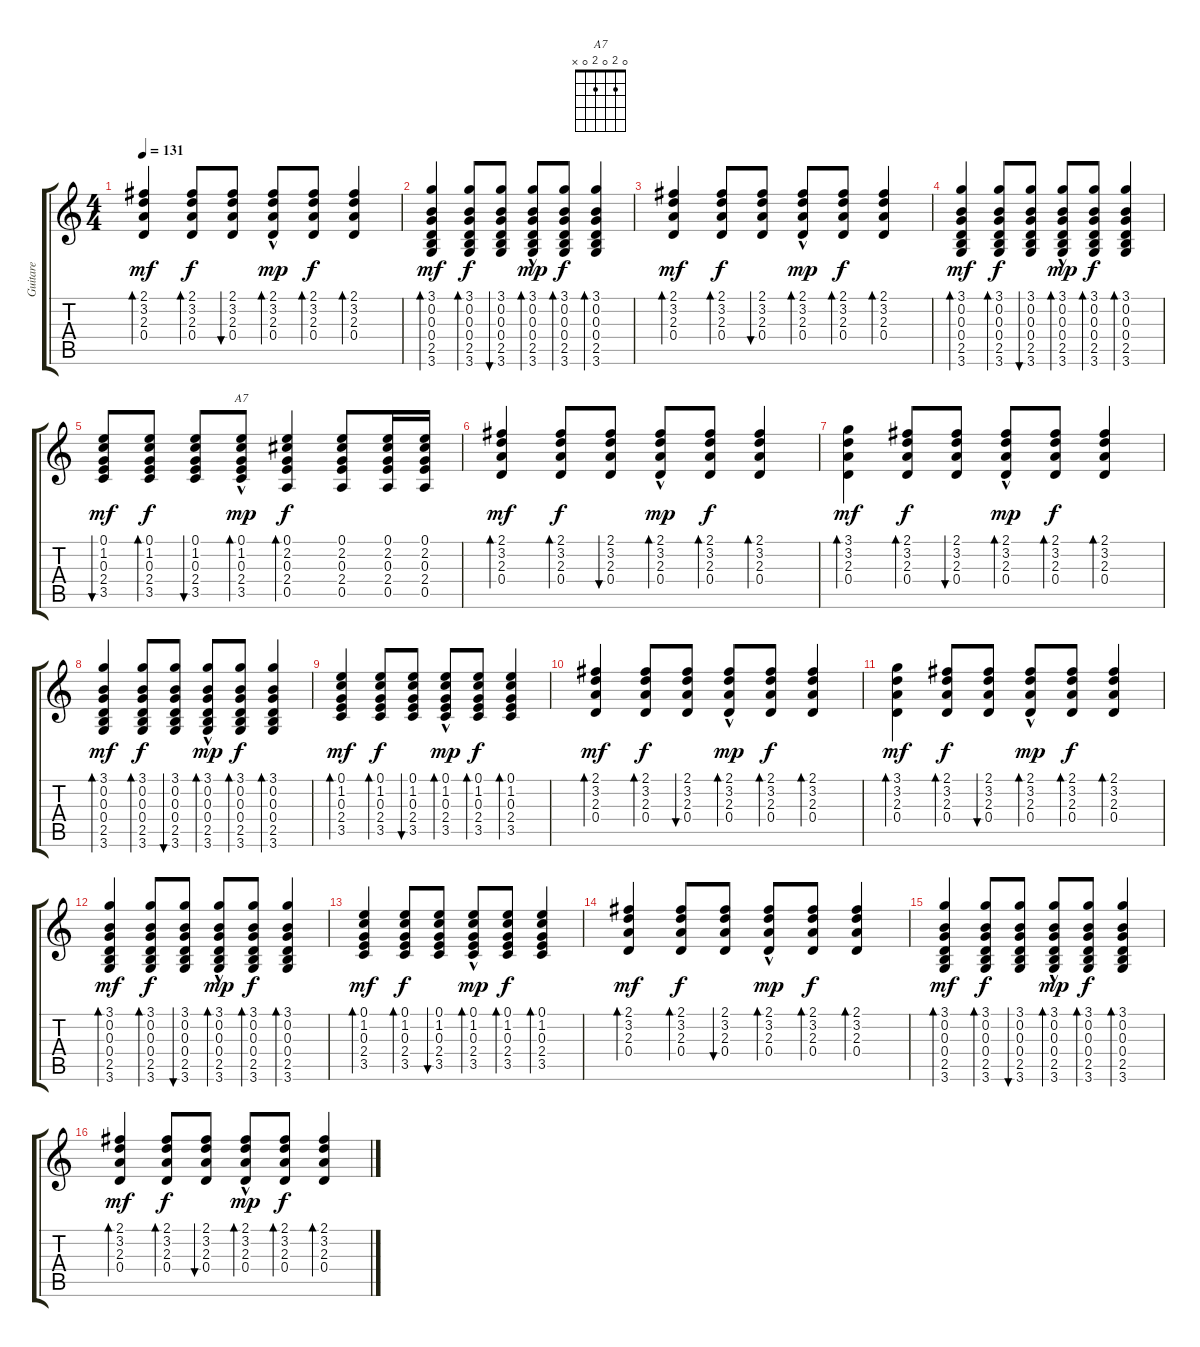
\track ("Guitare " "Guitare ") {instrument acousticguitarsteel}
\staff {score tabs}
\tuning (E4 B3 G3 D3 A2 E2) {hide}
\chord ("A7" 0 2 0 2 0 x)
\ts (4 4)
\tempo 131
\clef g2
\ks c
(2.1 3.2 2.3 0.4).4{bd 240 dy mf} (2.1 3.2 2.3 0.4).8{bd 120 dy f} (2.1 3.2 2.3 0.4).8{bu 60} (2.1 3.2 2.3 0.4{hac}).8{bd 60 dy mp} (2.1 3.2 2.3 0.4).8{bd 60 dy f} (2.1 3.2 2.3 0.4).4{bd 480} |
(3.1 0.2 0.3 0.4 2.5 3.6).4{bd 120 dy mf} (3.1 0.2 0.3 0.4 2.5 3.6).8{bd 120 dy f} (3.1 0.2 0.3 0.4 2.5 3.6).8{bu 120} (3.1 0.2 0.3 0.4{hac} 2.5 3.6).8{bd 120 dy mp} (3.1 0.2 0.3 0.4 2.5 3.6).8{bd 120 dy f} (3.1 0.2 0.3 0.4 2.5 3.6).4{bd 480} |
(2.1 3.2 2.3 0.4).4{bd 240 dy mf} (2.1 3.2 2.3 0.4).8{bd 120 dy f} (2.1 3.2 2.3 0.4).8{bu 60} (2.1 3.2 2.3 0.4{hac}).8{bd 60 dy mp} (2.1 3.2 2.3 0.4).8{bd 60 dy f} (2.1 3.2 2.3 0.4).4{bd 480} |
(3.1 0.2 0.3 0.4 2.5 3.6).4{bd 120 dy mf} (3.1 0.2 0.3 0.4 2.5 3.6).8{bd 120 dy f} (3.1 0.2 0.3 0.4 2.5 3.6).8{bu 120} (3.1 0.2 0.3 0.4{hac} 2.5 3.6).8{bd 120 dy mp} (3.1 0.2 0.3 0.4 2.5 3.6).8{bd 120 dy f} (3.1 0.2 0.3 0.4 2.5 3.6).4{bd 480} |
(0.1 1.2 0.3 2.4 3.5).8{bu 120 dy mf} (0.1 1.2 0.3 2.4 3.5).8{bd 120 dy f} (0.1 1.2 0.3 2.4 3.5).8{bu 60} (0.1 1.2 0.3 2.4{hac} 3.5).8{bd 60 ch "A7" dy mp} (0.1 2.2 0.3 2.4 0.5).4{bd 60 dy f} (0.1 2.2 0.3 2.4 0.5).8 (0.1 2.2 0.3 2.4 0.5).16 (0.1 2.2 0.3 2.4 0.5).16 |
(2.1 3.2 2.3 0.4).4{bd 240 dy mf} (2.1 3.2 2.3 0.4).8{bd 120 dy f} (2.1 3.2 2.3 0.4).8{bu 60} (2.1 3.2 2.3 0.4{hac}).8{bd 60 dy mp} (2.1 3.2 2.3 0.4).8{bd 60 dy f} (2.1 3.2 2.3 0.4).4{bd 480} |
(3.1 3.2 2.3 0.4).4{bd 240 dy mf} (2.1 3.2 2.3 0.4).8{bd 120 dy f} (2.1 3.2 2.3 0.4).8{bu 60} (2.1 3.2 2.3 0.4{hac}).8{bd 60 dy mp} (2.1 3.2 2.3 0.4).8{bd 60 dy f} (2.1 3.2 2.3 0.4).4{bd 480} |
(3.1 0.2 0.3 0.4 2.5 3.6).4{bd 120 dy mf} (3.1 0.2 0.3 0.4 2.5 3.6).8{bd 120 dy f} (3.1 0.2 0.3 0.4 2.5 3.6).8{bu 120} (3.1 0.2 0.3 0.4{hac} 2.5 3.6).8{bd 120 dy mp} (3.1 0.2 0.3 0.4 2.5 3.6).8{bd 120 dy f} (3.1 0.2 0.3 0.4 2.5 3.6).4{bd 480} |
(0.1 1.2 0.3 2.4 3.5).4{bd 240 dy mf} (0.1 1.2 0.3 2.4 3.5).8{bd 120 dy f} (0.1 1.2 0.3 2.4 3.5).8{bu 60} (0.1 1.2 0.3 2.4{hac} 3.5).8{bd 60 dy mp} (0.1 1.2 0.3 2.4 3.5).8{bd 60 dy f} (0.1 1.2 0.3 2.4 3.5).4{bd 480} |
(2.1 3.2 2.3 0.4).4{bd 240 dy mf} (2.1 3.2 2.3 0.4).8{bd 120 dy f} (2.1 3.2 2.3 0.4).8{bu 60} (2.1 3.2 2.3 0.4{hac}).8{bd 60 dy mp} (2.1 3.2 2.3 0.4).8{bd 60 dy f} (2.1 3.2 2.3 0.4).4{bd 480} |
(3.1 3.2 2.3 0.4).4{bd 240 dy mf} (2.1 3.2 2.3 0.4).8{bd 120 dy f} (2.1 3.2 2.3 0.4).8{bu 60} (2.1 3.2 2.3 0.4{hac}).8{bd 60 dy mp} (2.1 3.2 2.3 0.4).8{bd 60 dy f} (2.1 3.2 2.3 0.4).4{bd 480} |
(3.1 0.2 0.3 0.4 2.5 3.6).4{bd 120 dy mf} (3.1 0.2 0.3 0.4 2.5 3.6).8{bd 120 dy f} (3.1 0.2 0.3 0.4 2.5 3.6).8{bu 120} (3.1 0.2 0.3 0.4{hac} 2.5 3.6).8{bd 120 dy mp} (3.1 0.2 0.3 0.4 2.5 3.6).8{bd 120 dy f} (3.1 0.2 0.3 0.4 2.5 3.6).4{bd 480} |
(0.1 1.2 0.3 2.4 3.5).4{bd 240 dy mf} (0.1 1.2 0.3 2.4 3.5).8{bd 120 dy f} (0.1 1.2 0.3 2.4 3.5).8{bu 60} (0.1 1.2 0.3 2.4{hac} 3.5).8{bd 60 dy mp} (0.1 1.2 0.3 2.4 3.5).8{bd 60 dy f} (0.1 1.2 0.3 2.4 3.5).4{bd 480} |
(2.1 3.2 2.3 0.4).4{bd 240 dy mf} (2.1 3.2 2.3 0.4).8{bd 120 dy f} (2.1 3.2 2.3 0.4).8{bu 60} (2.1 3.2 2.3 0.4{hac}).8{bd 60 dy mp} (2.1 3.2 2.3 0.4).8{bd 60 dy f} (2.1 3.2 2.3 0.4).4{bd 480} |
(3.1 0.2 0.3 0.4 2.5 3.6).4{bd 120 dy mf} (3.1 0.2 0.3 0.4 2.5 3.6).8{bd 120 dy f} (3.1 0.2 0.3 0.4 2.5 3.6).8{bu 120} (3.1 0.2 0.3 0.4{hac} 2.5 3.6).8{bd 120 dy mp} (3.1 0.2 0.3 0.4 2.5 3.6).8{bd 120 dy f} (3.1 0.2 0.3 0.4 2.5 3.6).4{bd 480} |
(2.1 3.2 2.3 0.4).4{bd 240 dy mf} (2.1 3.2 2.3 0.4).8{bd 120 dy f} (2.1 3.2 2.3 0.4).8{bu 60} (2.1 3.2 2.3 0.4{hac}).8{bd 60 dy mp} (2.1 3.2 2.3 0.4).8{bd 60 dy f} (2.1 3.2 2.3 0.4).4{bd 480}
